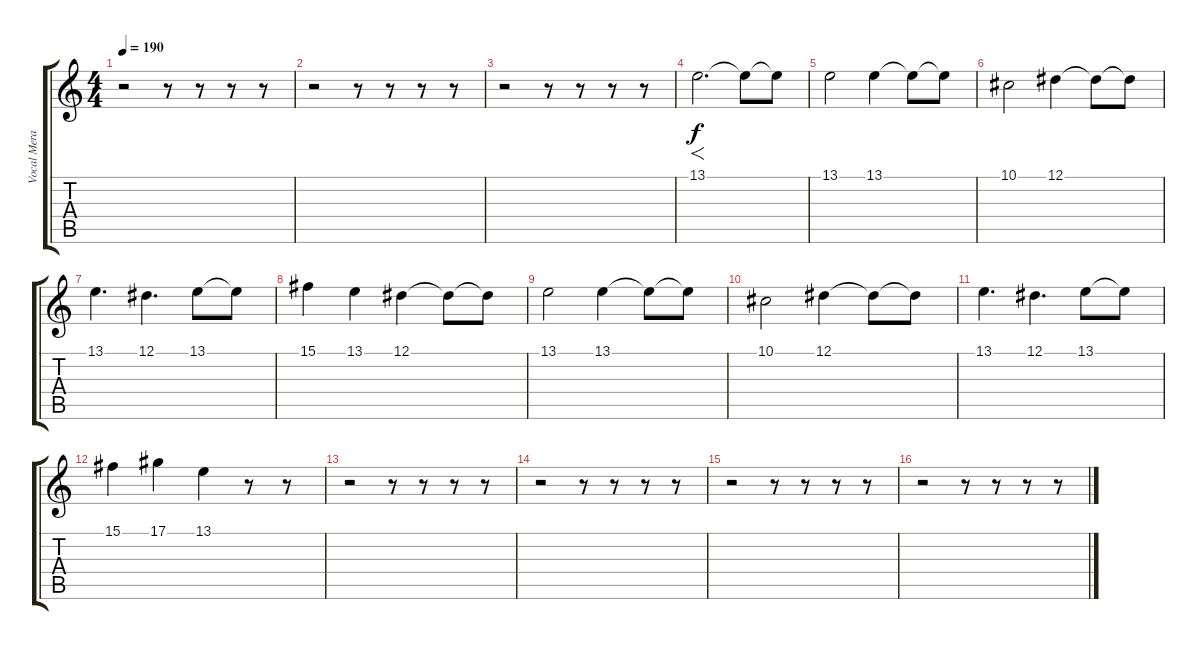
\track ("Vocal Merami" "Vocal Mera") {instrument sopranosax}
\staff {score tabs}
\tuning (Eb4 Bb3 Gb3 Db3 Ab2 Db2) {hide}
\ts (4 4)
\tempo 190
\clef g2
\ks c
r.2{dy f} r.8 r.8 r.8 r.8 |
r.2 r.8 r.8 r.8 r.8 |
r.2 r.8 r.8 r.8 r.8 |
13.1.2{f d} 13.1{t}.8 13.1{t}.8 |
13.1.2 13.1.4 13.1{t}.8 13.1{t}.8 |
10.1.2 12.1.4 12.1{t}.8 12.1{t}.8 |
13.1.4{d} 12.1.4{d} 13.1.8 13.1{t}.8 |
15.1.4 13.1.4 12.1.4 12.1{t}.8 12.1{t}.8 |
13.1.2 13.1.4 13.1{t}.8 13.1{t}.8 |
10.1.2 12.1.4 12.1{t}.8 12.1{t}.8 |
13.1.4{d} 12.1.4{d} 13.1.8 13.1{t}.8 |
15.1.4 17.1.4 13.1.4 r.8 r.8 |
r.2 r.8 r.8 r.8 r.8 |
r.2 r.8 r.8 r.8 r.8 |
r.2 r.8 r.8 r.8 r.8 |
r.2 r.8 r.8 r.8 r.8
